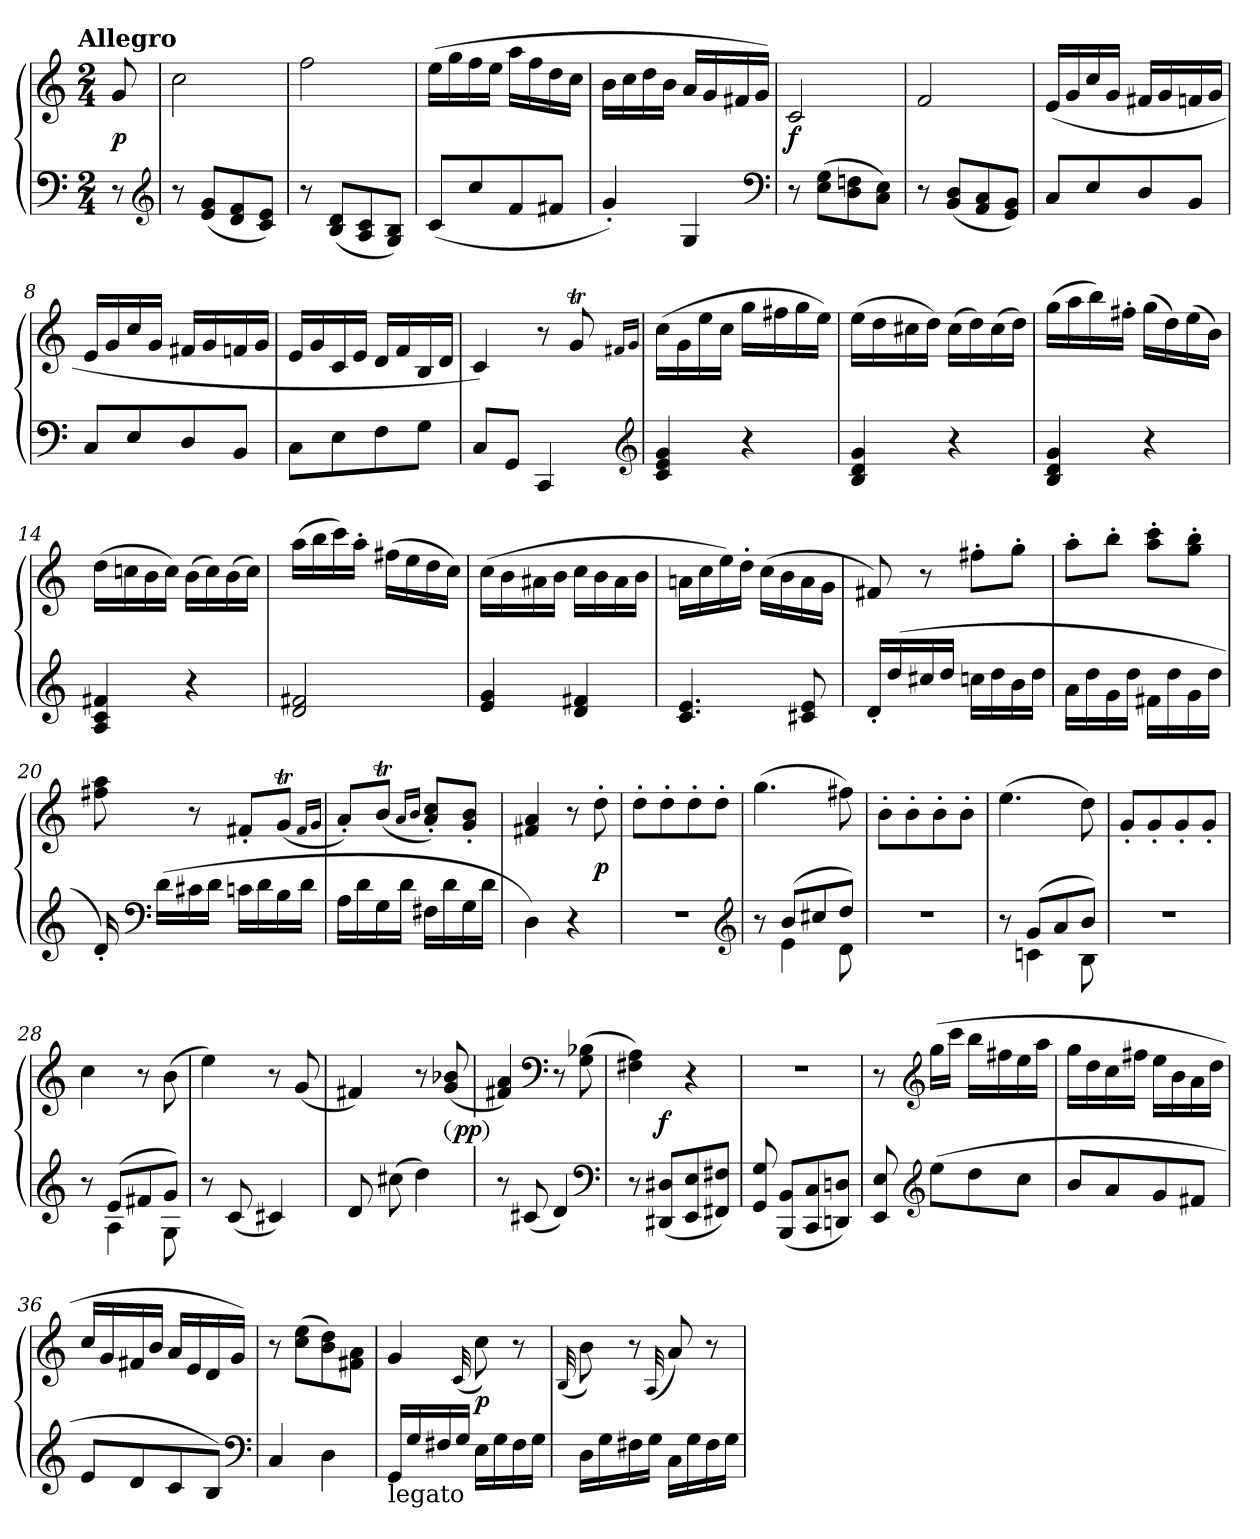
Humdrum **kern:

**kern	**kern	**dynam
*part1	*part1	*part1
*staff2	*staff1	*staff1/2
*clefF4	*clefG2	*
*k[]	*k[]	*
*C:	*C:	*
!!LO:TX:omd:t=Allegro
*M2/4	*M2/4	*
*MM132	*MM132	*
=	=	=
8r	8g	p
*clefG2	*	*
=1	=1	=1
8r	2cc	.
(8e 8gL	.	.
8d 8f	.	.
8c 8eJ)	.	.
=2	=2	=2
8r	2ff	.
(8B 8dL	.	.
8A 8c	.	.
8G 8BJ)	.	.
=3	=3	=3
(8cL	(16eeLL	.
.	16gg	.
8cc	16ff	.
.	16eeJJ	.
8f	16aaLL	.
.	16ff	.
8f#XJ	16dd	.
.	16ccJJ	.
=4	=4	=4
4g')	16bLL	.
.	16cc	.
.	16dd	.
.	16bJJ	.
4G	16aLL	.
.	16g	.
.	16f#X	.
.	16gJJ)	.
*clefF4	*	*
=5	=5	=5
8r	2c	f
(8E 8GL	.	.
8D 8Fn	.	.
8C 8EJ)	.	.
=6	=6	=6
8r	2f	.
(8BB 8DL	.	.
8AA 8C	.	.
8GG 8BBJ)	.	.
=7	=7	=7
8CL	(16eLL	.
.	16g	.
8E	16cc	.
.	16gJJ	.
8D	16f#XLL	.
.	16g	.
8BBJ	16fn	.
.	16gJJ	.
!!LO:LB:g=z
=8	=8	=8
8CL	16eLL	.
.	16g	.
8E	16cc	.
.	16gJJ	.
8D	16f#XLL	.
.	16g	.
8BBJ	16fn	.
.	16gJJ	.
=9	=9	=9
8CL	16eLL	.
.	16g	.
8E	16c	.
.	16eJJ	.
8F	16dLL	.
.	16f	.
8GJ	16B	.
.	16dJJ	.
=10	=10	=10
8CL	4c)	.
8GGJ	.	.
4CC	8r	.
.	8gT	.
*clefG2	*	*
.	16qf#XLL	.
.	16qgJJ	.
=11	=11	=11
4c 4e 4g	(16ccLL	.
.	16g	.
.	16ee	.
.	16ccJJ	.
4r	16ggLL	.
.	16ff#X	.
.	16gg	.
.	16eeJJ)	.
=12	=12	=12
4B 4d 4g	(16eeLL	.
.	16dd	.
.	16cc#X	.
.	16ddJJ)	.
4r	(16cc#LL	.
.	16dd)	.
.	(16cc#	.
.	16ddJJ)	.
=13	=13	=13
4B 4d 4g	(16ggLL	.
.	16aa	.
.	16bb)	.
.	16ff#X'JJ	.
4r	(16ggLL	.
.	16dd)	.
.	(16ee	.
.	16bJJ)	.
=14	=14	=14
4A 4c 4f#X	(16ddLL	.
.	16ccn	.
.	16b	.
.	16ccJJ)	.
4r	(16bLL	.
.	16cc)	.
.	(16b	.
.	16ccJJ)	.
!!LO:LB:g=z
=15	=15	=15
2d 2f#X	(16aaLL	.
.	16bb	.
.	16ccc)	.
.	16aa'JJ	.
.	(16ff#XLL	.
.	16ee	.
.	16dd	.
.	16ccJJ)	.
=16	=16	=16
4e 4g	(16ccLL	.
.	16b	.
.	16a#X	.
.	16bJJ	.
4d 4f#X	16ccLL	.
.	16b	.
.	16a#	.
.	16bJJ	.
=17	=17	=17
4.c 4.e	16anLL	.
.	16cc	.
.	16ee)	.
.	16dd'JJ	.
.	(16cc\LL	.
.	16b\	.
8c#X 8e	16a\	.
.	16g\JJ	.
=18	=18	=18
16d'LL	8f#X)	.
(16dd	.	.
16cc#X	8r	.
16ddJJ	.	.
16ccnLL	8ff#X'L	.
16dd	.	.
16b	8gg'J	.
16ddJJ	.	.
=19	=19	=19
16aLL	8aa'L	.
16dd	.	.
16g	8bb'J	.
16ddJJ	.	.
16f#X\LL	8aa' 8ccc'L	.
16dd\	.	.
16g\	8gg' 8bb'J	.
16dd\JJ	.	.
=20	=20	=20
16d')	8ff#X 8aa	.
*clefF4	*	*
(16dLL	.	.
16c#X	8r	.
16dJJ	.	.
16cnLL	8f#X'L	.
16d	.	.
16B	(8gTJ	.
16dJJ	.	.
.	16qf#LL	.
.	16qgJJ	.
!!LO:LB:g=z
=21	=21	=21
16ALL	8a'L)	.
16d	.	.
16G	(8btJ	.
16dJJ	.	.
.	16qaLL	.
.	16qbJJ	.
16F#XLL	8a' 8cc'L)	.
16d	.	.
16G	8g' 8b'J	.
16dJJ	.	.
=22	=22	=22
4D)	4f#X 4a	.
4r	8r	.
.	8dd'	p
=23	=23	=23
2r	8dd'L	.
.	8dd'	.
.	8dd'	.
.	8dd'J	.
*clefG2	*	*
=24	=24	=24
*^	*	*
8r	8ryy	(4.gg	.
(8bL	4e	.	.
8cc#X	.	.	.
8ddJ)	8d	8ff#X)	.
*v	*v	*	*
=25	=25	=25
2r	8b'L	.
.	8b'	.
.	8b'	.
.	8b'J	.
=26	=26	=26
*^	*	*
8r	8ryy	(4.ee	.
(8gL	4cn	.	.
8a	.	.	.
8bJ)	8B	8dd)	.
*v	*v	*	*
=27	=27	=27
2r	8g'L	.
.	8g'	.
.	8g'	.
.	8g'J	.
=28	=28	=28
*^	*	*
8r	8ryy	4cc	.
(8eL	4A	.	.
8f#X	.	8r	.
8gJ)	8G	(8b	.
*v	*v	*	*
=29	=29	=29
8r	4ee)	.
(8c	.	.
4c#X)	8r	.
.	(8g	.
!!LO:LB:g=z
=30	=30	=30
8d	4f#X)	.
(8cc#X	.	.
4dd)	8r	.
!	!	!LO:DY:ed=paren
.	(8g 8b-X	pp
=31	=31	=31
8r	4f#X 4a)	.
(8c#X	.	.
*	*clefF4	*
4d)	8r	.
.	(8G 8B-X	.
*clefF4	*	*
=32	=32	=32
*	*^	*
8r	4F#X 4A)	8ryy	.
(8DD#X 8D#XL	.	4.ryy	f
8EE 8E	4r	.	.
8FF#X 8F#XJ)	.	.	.
*	*v	*v	*
=33	=33	=33
8GG 8G	2r	.
(8BBB 8BBL	.	.
8CC 8C	.	.
8DDn 8DnJ)	.	.
=34	=34	=34
8EE 8E	8r	.
*clefG2	*clefG2	*
(8eeL	(16ggLL	.
.	16cccJJ	.
8dd	16bbLL	.
.	16ff#X	.
8ccJ	16ee	.
.	16aaJJ	.
=35	=35	=35
8bL	16ggLL	.
.	16dd	.
8a	16cc	.
.	16ff#XJJ	.
8g	16eeLL	.
.	16b	.
8f#XJ	16a	.
.	16ddJJ	.
=36	=36	=36
8eL	16ccLL	.
.	16g	.
8d	16f#X	.
.	16bJJ	.
8c	16aLL	.
.	16e	.
8BJ)	16d	.
.	16gJJ)	.
*clefF4	*	*
=37	=37	=37
4C	8r	.
.	(8cc 8eeL	.
4D	8b 8dd)	.
.	8f#X 8aJ	.
!!LO:LB:g=z
=38	=38	=38
!LO:TX:b:t=legato	!	!
16GGLL	4g	.
16G	.	.
16F#X	.	.
16GJJ	.	.
.	(>32qqc	.
16ELL	8cc)	p
16G	.	.
16F#	8r	.
16GJJ	.	.
=39	=39	=39
.	(>32qqB	.
16DLL	8b)	.
16G	.	.
16F#X	8r	.
16GJJ	.	.
.	(32qqA	.
16CLL	8a)	.
16G	.	.
16F#	8r	.
16GJJ	.	.
=	=	=
*-	*-	*-
